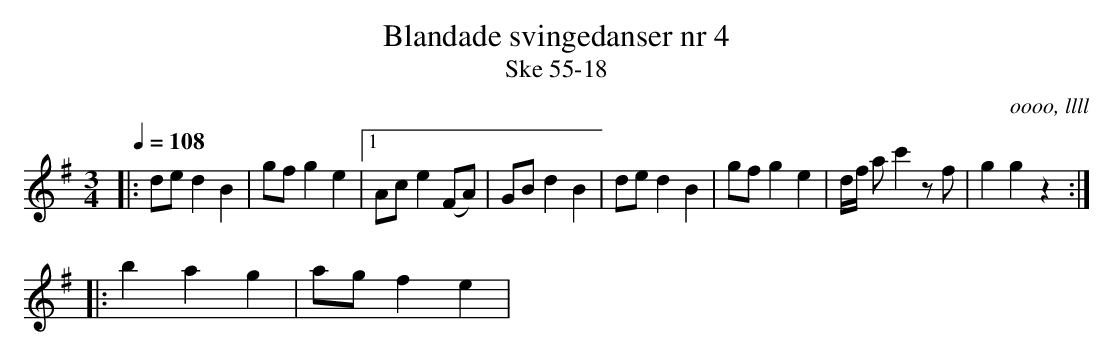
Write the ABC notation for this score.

X:1
T:Blandade svingedanser nr 4
T:Ske 55-18
O:oooo, llll
M:3/4
L:1/8
Q:1/4=108
K:G
|: de d2 B2 | gf g2 e2 |1 Ac e2 (FA) | GB d2 B2 | de d2 B2 | gf g2 e2 | d/f/ a c'2 zf | g2 g2 z2 :|
|: b2 a2 g2 | ag f2 e2 |
